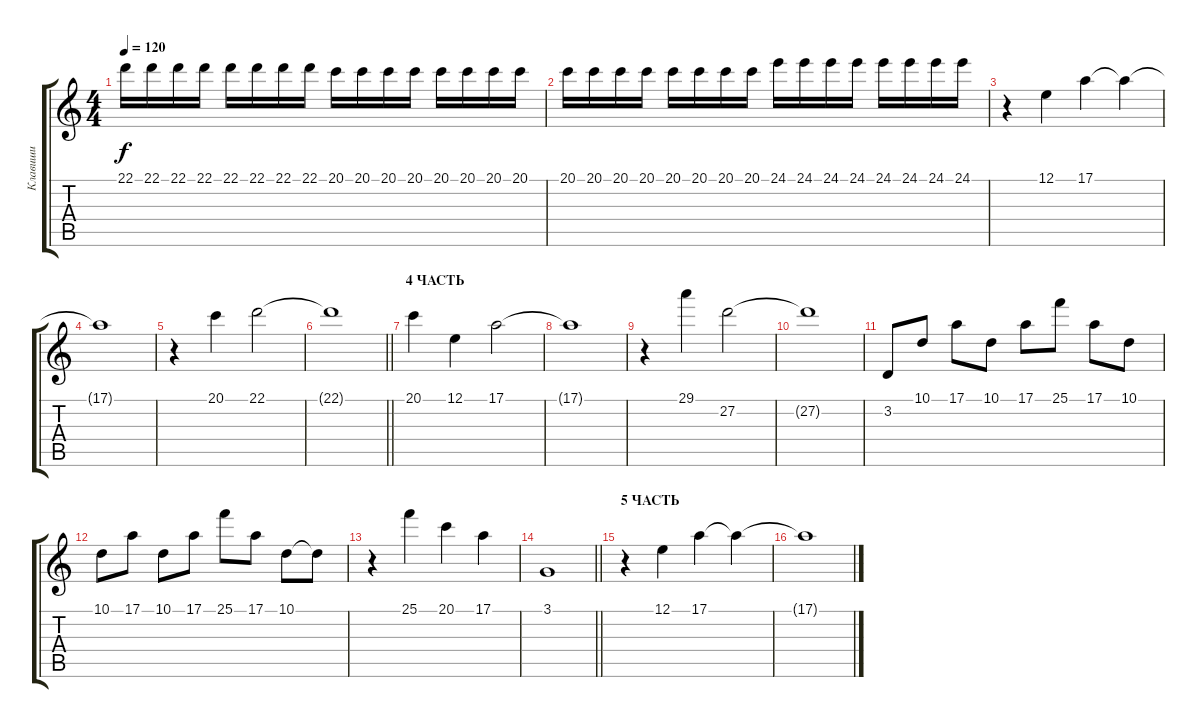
\track ("Клавиши" "Клавиши") {instrument electricgrandpiano}
\staff {score tabs}
\tuning (E4 B3 G3 D3 A2 E2) {hide}
\ts (4 4)
\tempo 120
\clef g2
\ks c
22.1.16{dy f} 22.1.16 22.1.16 22.1.16 22.1.16 22.1.16 22.1.16 22.1.16 20.1.16 20.1.16 20.1.16 20.1.16 20.1.16 20.1.16 20.1.16 20.1.16 |
20.1.16 20.1.16 20.1.16 20.1.16 20.1.16 20.1.16 20.1.16 20.1.16 24.1.16 24.1.16 24.1.16 24.1.16 24.1.16 24.1.16 24.1.16 24.1.16 |
r.4 12.1.4 17.1.4 17.1{t}.4 |
17.1{t}.1 |
r.4 20.1.4 22.1.2 |
\barLineRight lightlight
22.1{t}.1 |
\section ("" "4 ЧАСТЬ")
20.1.4 12.1.4 17.1.2 |
17.1{t}.1 |
r.4 29.1.4 27.2.2 |
27.2{t}.1 |
3.2.8 10.1.8 17.1.8 10.1.8 17.1.8 25.1.8 17.1.8 10.1.8 |
10.1.8 17.1.8 10.1.8 17.1.8 25.1.8 17.1.8 10.1.8 10.1{t}.8 |
r.4 25.1.4 20.1.4 17.1.4 |
\barLineRight lightlight
3.1.1 |
\section ("" "5 ЧАСТЬ")
r.4 12.1.4 17.1.4 17.1{t}.4 |
17.1{t}.1
